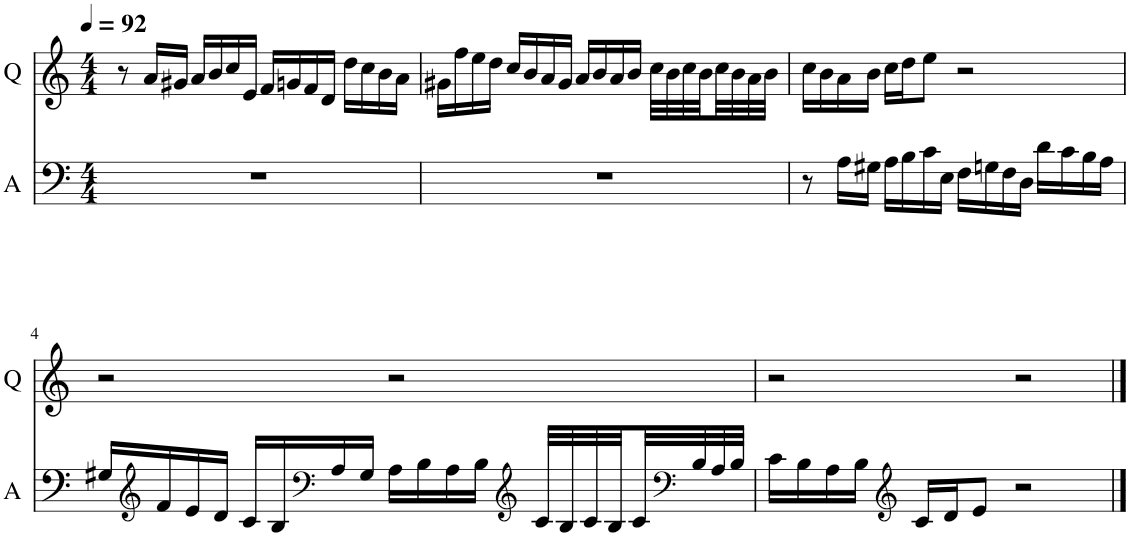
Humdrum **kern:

**kern	**kern
*part2	*part1
*staff2	*staff1
*I"A	*I"Q
*I'A	*I'Q
*clefF4	*clefG2
*k[]	*k[]
*M4/4	*M4/4
*MM92	*MM92
=1	=1
1r	8r
.	16a/LL
.	16g#X/JJ
.	16a/LL
.	16b/
.	16cc/
.	16e/JJ
.	16f/LL
.	16gn/
.	16f/
.	16d/JJ
.	16dd\LL
.	16cc\
.	16b\
.	16a\JJ
=2	=2
1r	16g#X\LL
.	16ff\
.	16ee\
.	16dd\JJ
.	16cc/LL
.	16b/
.	16a/
.	16g#/JJ
.	16a/LL
.	16b/
.	16a/
.	16b/JJ
.	32cc\LLL
.	32b\
.	32cc\
.	32b\
.	32cc\
.	32b\
.	32a\
.	32b\JJJ
=3	=3
8r	16cc\LL
.	16b\
16A\LL	16a\
16G#X\JJ	16b\JJ
16A\LL	16cc\LL
16B\	16dd\J
16c\	8ee\J
16E\JJ	.
16F\LL	2r
16Gn\	.
16F\	.
16D\JJ	.
16d\LL	.
16c\	.
16B\	.
16A\JJ	.
!!LO:LB:g=z
=4	=4
16G#X/LL	2r
*clefG2	*
16f/	.
16e/	.
16d/JJ	.
16c/LL	.
16B/	.
*clefF4	*
16A/	.
16G#/JJ	.
16A\LL	2r
16B\	.
16A\	.
16B\JJ	.
*clefG2	*
32c/LLL	.
32B/	.
32c/	.
32B/	.
32c/	.
*clefF4	*
32B/	.
32A/	.
32B/JJJ	.
=5	=5
16c\LL	2r
16B\	.
16A\	.
16B\JJ	.
*clefG2	*
16c/LL	.
16d/J	.
8e/J	.
2r	2r
==	==
*-	*-
